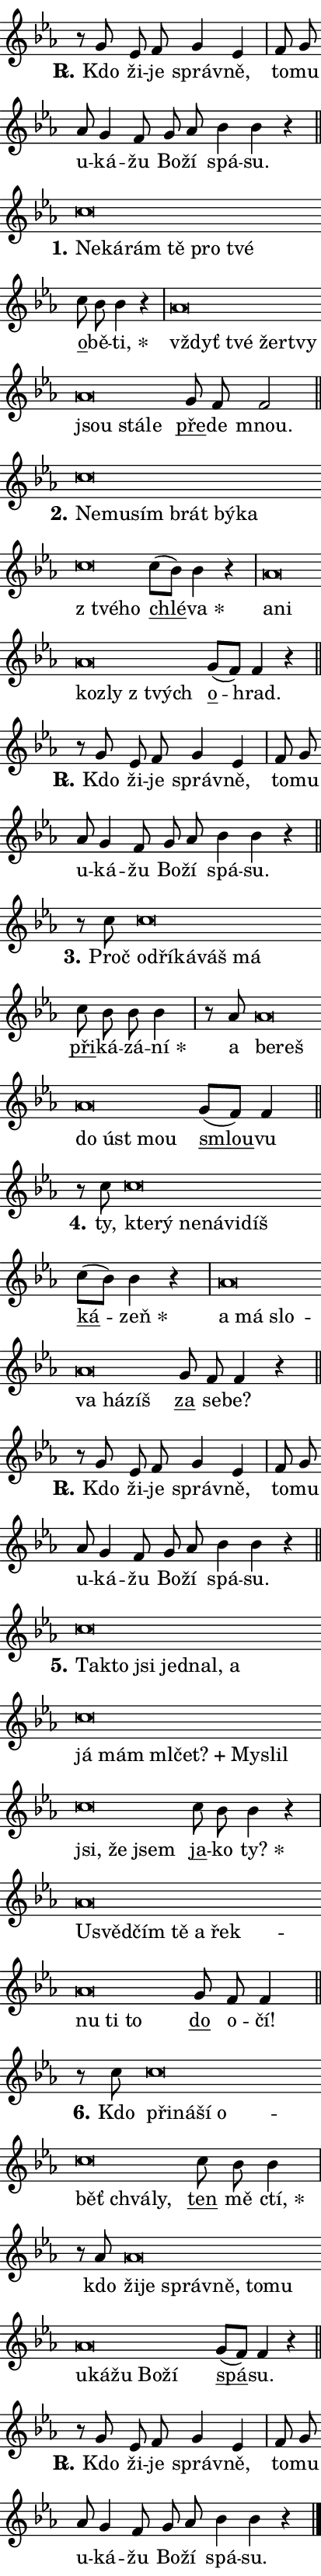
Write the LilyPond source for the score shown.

\version "2.22.1"
\header { tagline = "" }
\paper {
  indent = 0\cm
  top-margin = 0\cm
  right-margin = 0\cm
  bottom-margin = 0\cm
  left-margin = 0\cm
  paper-width = 7\cm
  page-breaking = #ly:one-page-breaking
  system-system-spacing.basic-distance = #11
  score-system-spacing.basic-distance = #11
  ragged-last = ##f
}


%% Author: Thomas Morley
%% https://lists.gnu.org/archive/html/lilypond-user/2020-05/msg00002.html
#(define (line-position grob)
"Returns position of @var[grob} in current system:
   @code{'start}, if at first time-step
   @code{'end}, if at last time-step
   @code{'middle} otherwise
"
  (let* ((col (ly:item-get-column grob))
         (ln (ly:grob-object col 'left-neighbor))
         (rn (ly:grob-object col 'right-neighbor))
         (col-to-check-left (if (ly:grob? ln) ln col))
         (col-to-check-right (if (ly:grob? rn) rn col))
         (break-dir-left
           (and
             (ly:grob-property col-to-check-left 'non-musical #f)
             (ly:item-break-dir col-to-check-left)))
         (break-dir-right
           (and
             (ly:grob-property col-to-check-right 'non-musical #f)
             (ly:item-break-dir col-to-check-right))))
        (cond ((eqv? 1 break-dir-left) 'start)
              ((eqv? -1 break-dir-right) 'end)
              (else 'middle))))

#(define (tranparent-at-line-position vctor)
  (lambda (grob)
  "Relying on @code{line-position} select the relevant enry from @var{vctor}.
Used to determine transparency,"
    (case (line-position grob)
      ((end) (not (vector-ref vctor 0)))
      ((middle) (not (vector-ref vctor 1)))
      ((start) (not (vector-ref vctor 2))))))

noteHeadBreakVisibility =
#(define-music-function (break-visibility)(vector?)
"Makes @code{NoteHead}s transparent relying on @var{break-visibility}"
#{
  \override NoteHead.transparent =
    #(tranparent-at-line-position break-visibility)
#})

#(define delete-ledgers-for-transparent-note-heads
  (lambda (grob)
    "Reads whether a @code{NoteHead} is transparent.
If so this @code{NoteHead} is removed from @code{'note-heads} from
@var{grob}, which is supposed to be @code{LedgerLineSpanner}.
As a result ledgers are not printed for this @code{NoteHead}"
    (let* ((nhds-array (ly:grob-object grob 'note-heads))
           (nhds-list
             (if (ly:grob-array? nhds-array)
                 (ly:grob-array->list nhds-array)
                 '()))
           ;; Relies on the transparent-property being done before
           ;; Staff.LedgerLineSpanner.after-line-breaking is executed.
           ;; This is fragile ...
           (to-keep
             (remove
               (lambda (nhd)
                 (ly:grob-property nhd 'transparent #f))
               nhds-list)))
      ;; TODO find a better method to iterate over grob-arrays, similiar
      ;; to filter/remove etc for lists
      ;; For now rebuilt from scratch
      (set! (ly:grob-object grob 'note-heads)  '())
      (for-each
        (lambda (nhd)
          (ly:pointer-group-interface::add-grob grob 'note-heads nhd))
        to-keep))))

hideNotes = {
  \noteHeadBreakVisibility #begin-of-line-visible
}
unHideNotes = {
  \noteHeadBreakVisibility #all-visible
}

% work-around for resetting accidentals
% https://lilypond.org/doc/v2.23/Documentation/notation/displaying-rhythms#unmetered-music
cadenzaMeasure = {
  \cadenzaOff
  \partial 1024 s1024
  \cadenzaOn
}

#(define-markup-command (accent layout props text) (markup?)
  "Underline accented syllable"
  (interpret-markup layout props
    #{\markup \override #'(offset . 4.3) \underline { #text }#}))

responsum = \markup \concat {
  "R" \hspace #-1.05 \path #0.1 #'((moveto 0 0.07) (lineto 0.9 0.8)) \hspace #0.05 "."
}

\layout {
    \context {
        \Staff
        \remove "Time_signature_engraver"
        \override LedgerLineSpanner.after-line-breaking = #delete-ledgers-for-transparent-note-heads
    }
    \context {
        \Voice {
            \override NoteHead.output-attributes = #'((class . "notehead"))
            \override Hairpin.height = #0.55
        }
    }
    \context {
        \Lyrics {
            \override StanzaNumber.output-attributes = #'((class . "stanzanumber"))
            \override LyricSpace.minimum-distance = #0.9
            \override LyricText.font-name = #"TeX Gyre Schola"
            \override LyricText.font-size = 1
            \override StanzaNumber.font-name = #"TeX Gyre Schola Bold"
            \override StanzaNumber.font-size = 1
        }
    }
}

% magnetic-lyrics.ily
%
%   written by
%     Jean Abou Samra <jean@abou-samra.fr>
%     Werner Lemberg <wl@gnu.org>
%
%   adapted by
%     Jiri Hon <jiri.hon@gmail.com>
%
% Version 2022-Apr-15

% https://www.mail-archive.com/lilypond-user@gnu.org/msg149350.html

#(define (Left_hyphen_pointer_engraver context)
   "Collect syllable-hyphen-syllable occurrences in lyrics and store
them in properties.  This engraver only looks to the left.  For
example, if the lyrics input is @code{foo -- bar}, it does the
following.

@itemize @bullet
@item
Set the @code{text} property of the @code{LyricHyphen} grob between
@q{foo} and @q{bar} to @code{foo}.

@item
Set the @code{left-hyphen} property of the @code{LyricText} grob with
text @q{foo} to the @code{LyricHyphen} grob between @q{foo} and
@q{bar}.
@end itemize

Use this auxiliary engraver in combination with the
@code{lyric-@/text::@/apply-@/magnetic-@/offset!} hook."
   (let ((hyphen #f)
         (text #f))
     (make-engraver
      (acknowledgers
       ((lyric-syllable-interface engraver grob source-engraver)
        (set! text grob)))
      (end-acknowledgers
       ((lyric-hyphen-interface engraver grob source-engraver)
        ;(when (not (grob::has-interface grob 'lyric-space-interface))
          (set! hyphen grob)));)
      ((stop-translation-timestep engraver)
       (when (and text hyphen)
         (ly:grob-set-object! text 'left-hyphen hyphen))
       (set! text #f)
       (set! hyphen #f)))))

#(define (lyric-text::apply-magnetic-offset! grob)
   "If the space between two syllables is less than the value in
property @code{LyricText@/.details@/.squash-threshold}, move the right
syllable to the left so that it gets concatenated with the left
syllable.

Use this function as a hook for
@code{LyricText@/.after-@/line-@/breaking} if the
@code{Left_@/hyphen_@/pointer_@/engraver} is active."
   (let ((hyphen (ly:grob-object grob 'left-hyphen #f)))
     (when hyphen
       (let ((left-text (ly:spanner-bound hyphen LEFT)))
         (when (grob::has-interface left-text 'lyric-syllable-interface)
           (let* ((common (ly:grob-common-refpoint grob left-text X))
                  (this-x-ext (ly:grob-extent grob common X))
                  (left-x-ext
                   (begin
                     ;; Trigger magnetism for left-text.
                     (ly:grob-property left-text 'after-line-breaking)
                     (ly:grob-extent left-text common X)))
                  ;; `delta` is the gap width between two syllables.
                  (delta (- (interval-start this-x-ext)
                            (interval-end left-x-ext)))
                  (details (ly:grob-property grob 'details))
                  (threshold (assoc-get 'squash-threshold details 0.2)))
             (when (< delta threshold)
               (let* (;; We have to manipulate the input text so that
                      ;; ligatures crossing syllable boundaries are not
                      ;; disabled.  For languages based on the Latin
                      ;; script this is essentially a beautification.
                      ;; However, for non-Western scripts it can be a
                      ;; necessity.
                      (lt (ly:grob-property left-text 'text))
                      (rt (ly:grob-property grob 'text))
                      (is-space (grob::has-interface hyphen 'lyric-space-interface))
                      (space (if is-space " " ""))
                      (space-markup (grob-interpret-markup grob " "))
                      (space-size (interval-length (ly:stencil-extent space-markup X)))
                      (extra-delta (if is-space space-size 0))
                      ;; Append new syllable.
                      (ltrt-space (if (and (string? lt) (string? rt))
                                (string-append lt space rt)
                                (make-concat-markup (list lt space rt))))
                      ;; Right-align `ltrt` to the right side.
                      (ltrt-space-markup (grob-interpret-markup
                               grob
                               (make-translate-markup
                                (cons (interval-length this-x-ext) 0)
                                (make-right-align-markup ltrt-space)))))
                 (begin
                   ;; Don't print `left-text`.
                   (ly:grob-set-property! left-text 'stencil #f)
                   ;; Set text and stencil (which holds all collected
                   ;; syllables so far) and shift it to the left.
                   (ly:grob-set-property! grob 'text ltrt-space)
                   (ly:grob-set-property! grob 'stencil ltrt-space-markup)
                   (ly:grob-translate-axis! grob (- (- delta extra-delta)) X))))))))))


#(define (lyric-hyphen::displace-bounds-first grob)
   ;; Make very sure this callback isn't triggered too early.
   (let ((left (ly:spanner-bound grob LEFT))
         (right (ly:spanner-bound grob RIGHT)))
     (ly:grob-property left 'after-line-breaking)
     (ly:grob-property right 'after-line-breaking)
     (ly:lyric-hyphen::print grob)))

squashThreshold = #0.4

\layout {
  \context {
    \Lyrics
    \consists #Left_hyphen_pointer_engraver
    \override LyricText.after-line-breaking =
      #lyric-text::apply-magnetic-offset!
    \override LyricHyphen.stencil = #lyric-hyphen::displace-bounds-first
    \override LyricText.details.squash-threshold = \squashThreshold
    \override LyricHyphen.minimum-distance = 0
    \override LyricHyphen.minimum-length = \squashThreshold
  }
}

squash = \override LyricText.details.squash-threshold = 9999
unSquash = \override LyricText.details.squash-threshold = \squashThreshold

left = \override LyricText.self-alignment-X = #LEFT
unLeft = \revert LyricText.self-alignment-X

starOffset = #(lambda (grob) 
                (let ((x_offset (ly:self-alignment-interface::aligned-on-x-parent grob)))
                  (if (= x_offset 0) 0 (+ x_offset 1.2))))

star = #(define-music-function (syllable)(string?)
"Append star separator at the end of a syllable"
#{
  \once \override LyricText.X-offset = #starOffset
  \lyricmode { \markup {
    #syllable
    \override #'((font-name . "TeX Gyre Schola Bold")) \hspace #0.2 \lower #0.65 \larger "*"
  } }
#})

starAccent = #(define-music-function (syllable)(string?)
"Append star separator at the end of a syllable and make accent"
#{
  \once \override LyricText.X-offset = #starOffset
  \lyricmode { \markup {
    \accent #syllable
    \override #'((font-name . "TeX Gyre Schola Bold")) \hspace #0.2 \lower #0.65 \larger "*"
  } }
#})

breath = #(define-music-function (syllable)(string?)
"Append breathing indicator at the end of a syllable"
#{
  \lyricmode { \markup { #syllable "+" } }
#})

optionalBreath = #(define-music-function (syllable)(string?)
"Append optional breathing indicator at the end of a syllable"
#{
  \lyricmode { \markup { #syllable "(+)" } }
#})


\score {
    <<
        \new Voice = "melody" { \cadenzaOn \key es \major \relative { r8 g' es f g4 es \cadenzaMeasure \bar "|" f8 g \bar "" as g4 f8 \bar "" g as \bar "" bes4 bes r \cadenzaMeasure \bar "||" \break }
\relative { c''\breve*1/16 \hideNotes \breve*1/16 \bar "" \breve*1/16 \bar "" \breve*1/16 \bar "" \breve*1/16 \breve*1/16 \bar "" \unHideNotes \bar "" c8 bes bes4 r \cadenzaMeasure \bar "|" as\breve*1/16 \hideNotes \breve*1/16 \bar "" \breve*1/16 \bar "" \breve*1/16 \bar "" \breve*1/16 \bar "" \breve*1/16 \breve*1/16 \bar "" \unHideNotes \bar "" g8 f f2 \cadenzaMeasure \bar "||" \break }
\relative { c''\breve*1/16 \hideNotes \breve*1/16 \bar "" \breve*1/16 \bar "" \breve*1/16 \bar "" \breve*1/16 \bar "" \breve*1/16 \bar "" \breve*1/16 \breve*1/16 \bar "" \unHideNotes \bar "" c8[( bes)] bes4 r \cadenzaMeasure \bar "|" as\breve*1/16 \hideNotes \breve*1/16 \bar "" \breve*1/16 \bar "" \breve*1/16 \breve*1/16 \bar "" \unHideNotes \bar "" g8[( f)] f4 r \cadenzaMeasure \bar "||" \break }
\relative { r8 g' es f g4 es \cadenzaMeasure \bar "|" f8 g \bar "" as g4 f8 \bar "" g as \bar "" bes4 bes r \cadenzaMeasure \bar "||" \break }
\relative { r8 c''8 c\breve*1/16 \hideNotes \breve*1/16 \bar "" \breve*1/16 \bar "" \breve*1/16 \breve*1/16 \bar "" \unHideNotes \bar "" c8 bes bes bes4 \cadenzaMeasure \bar "|" r8 as8 as\breve*1/16 \hideNotes \breve*1/16 \bar "" \breve*1/16 \bar "" \breve*1/16 \breve*1/16 \bar "" \unHideNotes \bar "" g8[( f)] f4 \cadenzaMeasure \bar "||" \break }
\relative { r8 c''8 c\breve*1/16 \hideNotes \breve*1/16 \bar "" \breve*1/16 \bar "" \breve*1/16 \bar "" \breve*1/16 \breve*1/16 \bar "" \unHideNotes \bar "" c8[( bes)] bes4 r \cadenzaMeasure \bar "|" as\breve*1/16 \hideNotes \breve*1/16 \bar "" \breve*1/16 \bar "" \breve*1/16 \bar "" \breve*1/16 \breve*1/16 \bar "" \unHideNotes \bar "" g8 f f4 r \cadenzaMeasure \bar "||" \break }
\relative { r8 g' es f g4 es \cadenzaMeasure \bar "|" f8 g \bar "" as g4 f8 \bar "" g as \bar "" bes4 bes r \cadenzaMeasure \bar "||" \break }
\relative { c''\breve*1/16 \hideNotes \breve*1/16 \bar "" \breve*1/16 \bar "" \breve*1/16 \bar "" \breve*1/16 \bar "" \breve*1/16 \bar "" \breve*1/16 \bar "" \breve*1/16 \bar "" \breve*1/16 \bar "" \breve*1/16 \bar "" \breve*1/16 \bar "" \breve*1/16 \bar "" \breve*1/16 \bar "" \breve*1/16 \breve*1/16 \bar "" \unHideNotes \bar "" c8 bes bes4 r \cadenzaMeasure \bar "|" as\breve*1/16 \hideNotes \breve*1/16 \bar "" \breve*1/16 \bar "" \breve*1/16 \bar "" \breve*1/16 \bar "" \breve*1/16 \bar "" \breve*1/16 \bar "" \breve*1/16 \breve*1/16 \bar "" \unHideNotes \bar "" g8 f f4 \cadenzaMeasure \bar "||" \break }
\relative { r8 c''8 c\breve*1/16 \hideNotes \breve*1/16 \bar "" \breve*1/16 \bar "" \breve*1/16 \bar "" \breve*1/16 \bar "" \breve*1/16 \breve*1/16 \bar "" \unHideNotes \bar "" c8 bes bes4 \cadenzaMeasure \bar "|" r8 as8 as\breve*1/16 \hideNotes \breve*1/16 \bar "" \breve*1/16 \bar "" \breve*1/16 \bar "" \breve*1/16 \bar "" \breve*1/16 \bar "" \breve*1/16 \bar "" \breve*1/16 \bar "" \breve*1/16 \bar "" \breve*1/16 \breve*1/16 \bar "" \unHideNotes \bar "" g8[( f)] f4 r \cadenzaMeasure \bar "||" \break }
\relative { r8 g' es f g4 es \cadenzaMeasure \bar "|" f8 g \bar "" as g4 f8 \bar "" g as \bar "" bes4 bes r \cadenzaMeasure \bar "||" \break } \bar "|." }
        \new Lyrics \lyricsto "melody" { \lyricmode { \set stanza = \responsum
Kdo ži -- je správ -- ně, to -- mu u -- ká -- žu Bo -- ží spá -- su.
\set stanza = "1."
\left Ne -- \squash ká -- rám tě pro tvé \unLeft \unSquash \markup \accent o -- bě -- \star ti, \left vždyť \squash tvé žer -- tvy jsou stá -- le \unLeft \unSquash \markup \accent pře -- de mnou.
\set stanza = "2."
\left Ne -- \squash mu -- sím brát bý -- ka "z tvé" -- ho \unLeft \unSquash \markup \accent chlé -- \star va \left a -- \squash ni koz -- ly "z tvých" \unLeft \unSquash \markup \accent o -- hrad.
\set stanza = \responsum
Kdo ži -- je správ -- ně, to -- mu u -- ká -- žu Bo -- ží spá -- su.
\set stanza = "3."
Proč \left od -- \squash ří -- ká -- váš má \unLeft \unSquash \markup \accent při -- ká -- zá -- \star ní a \left be -- \squash reš do úst mou \unLeft \unSquash \markup \accent smlou -- vu
\set stanza = "4."
ty, \left kte -- \squash rý ne -- ná -- vi -- díš \unLeft \unSquash \markup \accent ká -- \star zeň \left a \squash má slo -- va há -- zíš \unLeft \unSquash \markup \accent za se -- be?
\set stanza = \responsum
Kdo ži -- je správ -- ně, to -- mu u -- ká -- žu Bo -- ží spá -- su.
\set stanza = "5."
\left Tak -- \squash to jsi jed -- nal, a já mám ml -- \breath "čet?" My -- slil jsi, že jsem \unLeft \unSquash \markup \accent ja -- ko \star ty? \left U -- \squash svěd -- čím tě a řek -- nu ti to \unLeft \unSquash \markup \accent do o -- čí!
\set stanza = "6."
Kdo \left při -- \squash ná -- ší o -- běť chvá -- ly, \unLeft \unSquash \markup \accent ten mě \star ctí, kdo \left ži -- \squash je správ -- ně, to -- mu u -- ká -- žu Bo -- ží \unLeft \unSquash \markup \accent spá -- su.
\set stanza = \responsum
Kdo ži -- je správ -- ně, to -- mu u -- ká -- žu Bo -- ží spá -- su. } }
    >>
    \layout {}
}
